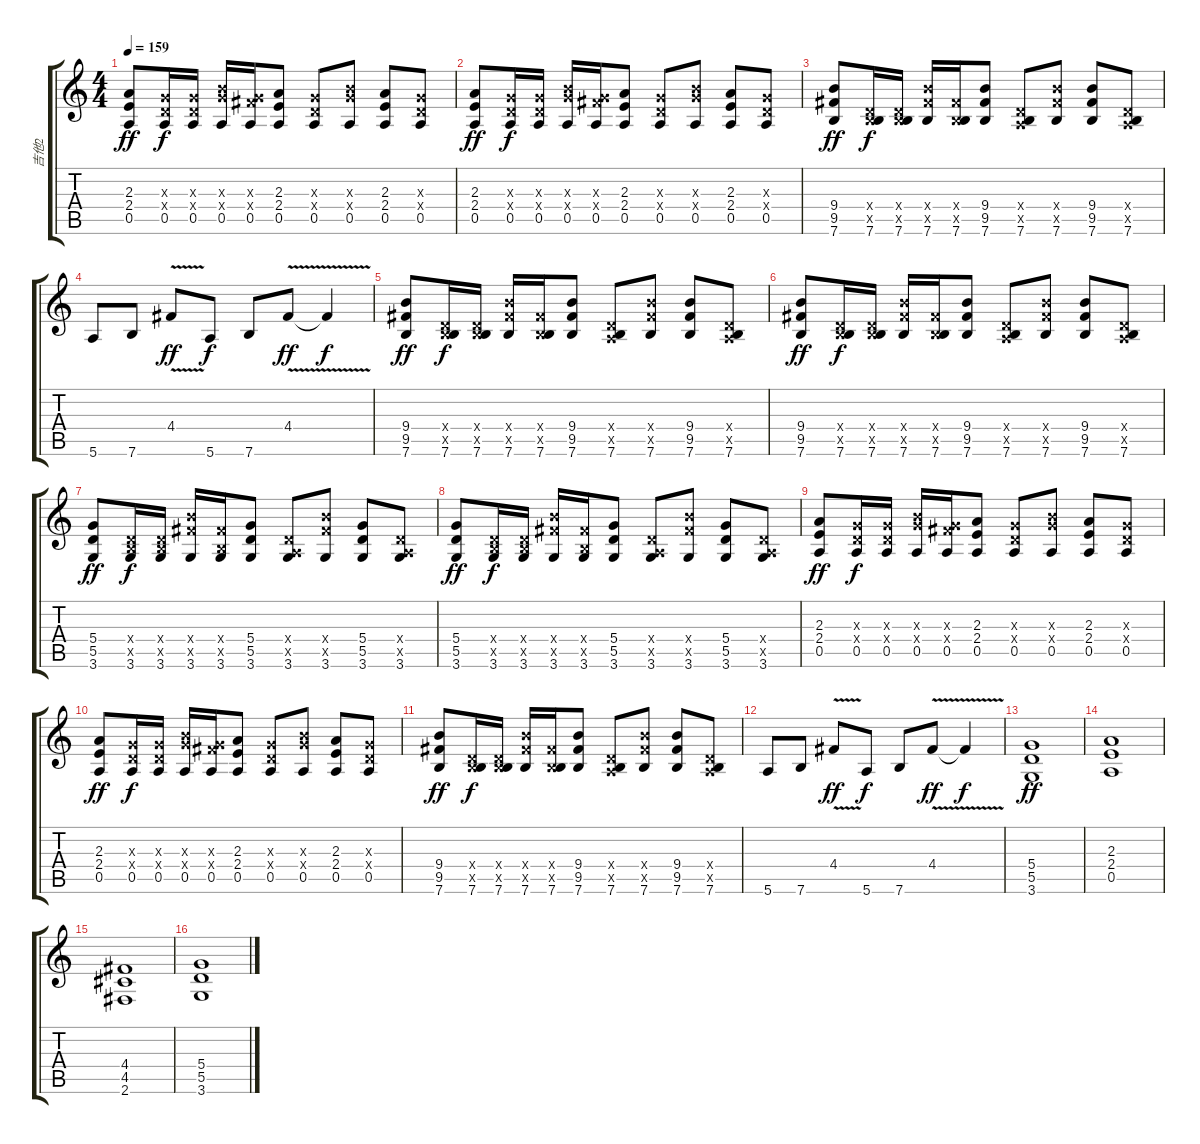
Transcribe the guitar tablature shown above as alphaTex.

\track ("吉他2" "吉他2") {instrument distortionguitar}
\staff {score tabs}
\tuning (E4 B3 G3 D3 A2 E2) {hide}
\ts (4 4)
\tempo 159
\clef g2
\ks c
(2.3 2.4 0.5).8{dy ff} (0.3{x} 0.4{x} 0.5).16{dy f} (0.3{x} 0.4{x} 0.5).16 (0.3{x} 9.4{x} 0.5).16 (0.3{x} 4.4{x} 0.5).16 (2.3 2.4 0.5).8 (0.3{x} 0.4{x} 0.5).8 (0.3{x} 9.4{x} 0.5).8 (2.3 2.4 0.5).8 (0.3{x} 0.4{x} 0.5).8 |
(2.3 2.4 0.5).8{dy ff} (0.3{x} 0.4{x} 0.5).16{dy f} (0.3{x} 0.4{x} 0.5).16 (0.3{x} 9.4{x} 0.5).16 (0.3{x} 4.4{x} 0.5).16 (2.3 2.4 0.5).8 (0.3{x} 0.4{x} 0.5).8 (0.3{x} 9.4{x} 0.5).8 (2.3 2.4 0.5).8 (0.3{x} 0.4{x} 0.5).8 |
(9.4 9.5 7.6).8{dy ff} (0.4{x} 2.5{x} 7.6).16{dy f} (0.4{x} 2.5{x} 7.6).16 (9.4{x} 9.5{x} 7.6).16 (4.4{x} 2.5{x} 7.6).16 (9.4 9.5 7.6).8 (0.4{x} 0.5{x} 7.6).8 (9.4{x} 9.5{x} 7.6).8 (9.4 9.5 7.6).8 (0.4{x} 0.5{x} 7.6).8 |
5.6.8 7.6.8 4.4{v}.8{dy ff} 5.6.8{dy f} 7.6.8 4.4{v}.8{dy ff} 4.4{t}.4{dy f} |
(9.4 9.5 7.6).8{dy ff} (0.4{x} 2.5{x} 7.6).16{dy f} (0.4{x} 2.5{x} 7.6).16 (9.4{x} 9.5{x} 7.6).16 (4.4{x} 2.5{x} 7.6).16 (9.4 9.5 7.6).8 (0.4{x} 0.5{x} 7.6).8 (9.4{x} 9.5{x} 7.6).8 (9.4 9.5 7.6).8 (0.4{x} 0.5{x} 7.6).8 |
(9.4 9.5 7.6).8{dy ff} (0.4{x} 2.5{x} 7.6).16{dy f} (0.4{x} 2.5{x} 7.6).16 (9.4{x} 9.5{x} 7.6).16 (4.4{x} 2.5{x} 7.6).16 (9.4 9.5 7.6).8 (0.4{x} 0.5{x} 7.6).8 (9.4{x} 9.5{x} 7.6).8 (9.4 9.5 7.6).8 (0.4{x} 0.5{x} 7.6).8 |
(5.4 5.5 3.6).8{dy ff} (0.4{x} 2.5{x} 3.6).16{dy f} (0.4{x} 2.5{x} 3.6).16 (9.4{x} 9.5{x} 3.6).16 (4.4{x} 2.5{x} 3.6).16 (5.4 5.5 3.6).8 (0.4{x} 0.5{x} 3.6).8 (9.4{x} 9.5{x} 3.6).8 (5.4 5.5 3.6).8 (0.4{x} 0.5{x} 3.6).8 |
(5.4 5.5 3.6).8{dy ff} (0.4{x} 2.5{x} 3.6).16{dy f} (0.4{x} 2.5{x} 3.6).16 (9.4{x} 9.5{x} 3.6).16 (4.4{x} 2.5{x} 3.6).16 (5.4 5.5 3.6).8 (0.4{x} 0.5{x} 3.6).8 (9.4{x} 9.5{x} 3.6).8 (5.4 5.5 3.6).8 (0.4{x} 0.5{x} 3.6).8 |
(2.3 2.4 0.5).8{dy ff} (0.3{x} 0.4{x} 0.5).16{dy f} (0.3{x} 0.4{x} 0.5).16 (0.3{x} 9.4{x} 0.5).16 (0.3{x} 4.4{x} 0.5).16 (2.3 2.4 0.5).8 (0.3{x} 0.4{x} 0.5).8 (0.3{x} 9.4{x} 0.5).8 (2.3 2.4 0.5).8 (0.3{x} 0.4{x} 0.5).8 |
(2.3 2.4 0.5).8{dy ff} (0.3{x} 0.4{x} 0.5).16{dy f} (0.3{x} 0.4{x} 0.5).16 (0.3{x} 9.4{x} 0.5).16 (0.3{x} 4.4{x} 0.5).16 (2.3 2.4 0.5).8 (0.3{x} 0.4{x} 0.5).8 (0.3{x} 9.4{x} 0.5).8 (2.3 2.4 0.5).8 (0.3{x} 0.4{x} 0.5).8 |
(9.4 9.5 7.6).8{dy ff} (0.4{x} 2.5{x} 7.6).16{dy f} (0.4{x} 2.5{x} 7.6).16 (9.4{x} 9.5{x} 7.6).16 (4.4{x} 2.5{x} 7.6).16 (9.4 9.5 7.6).8 (0.4{x} 0.5{x} 7.6).8 (9.4{x} 9.5{x} 7.6).8 (9.4 9.5 7.6).8 (0.4{x} 0.5{x} 7.6).8 |
5.6.8 7.6.8 4.4{v}.8{dy ff} 5.6.8{dy f} 7.6.8 4.4{v}.8{dy ff} 4.4{t}.4{dy f} |
(5.4 5.5 3.6).1{dy ff} |
(2.3 2.4 0.5).1 |
(4.4 4.5 2.6).1 |
(5.4 5.5 3.6).1
